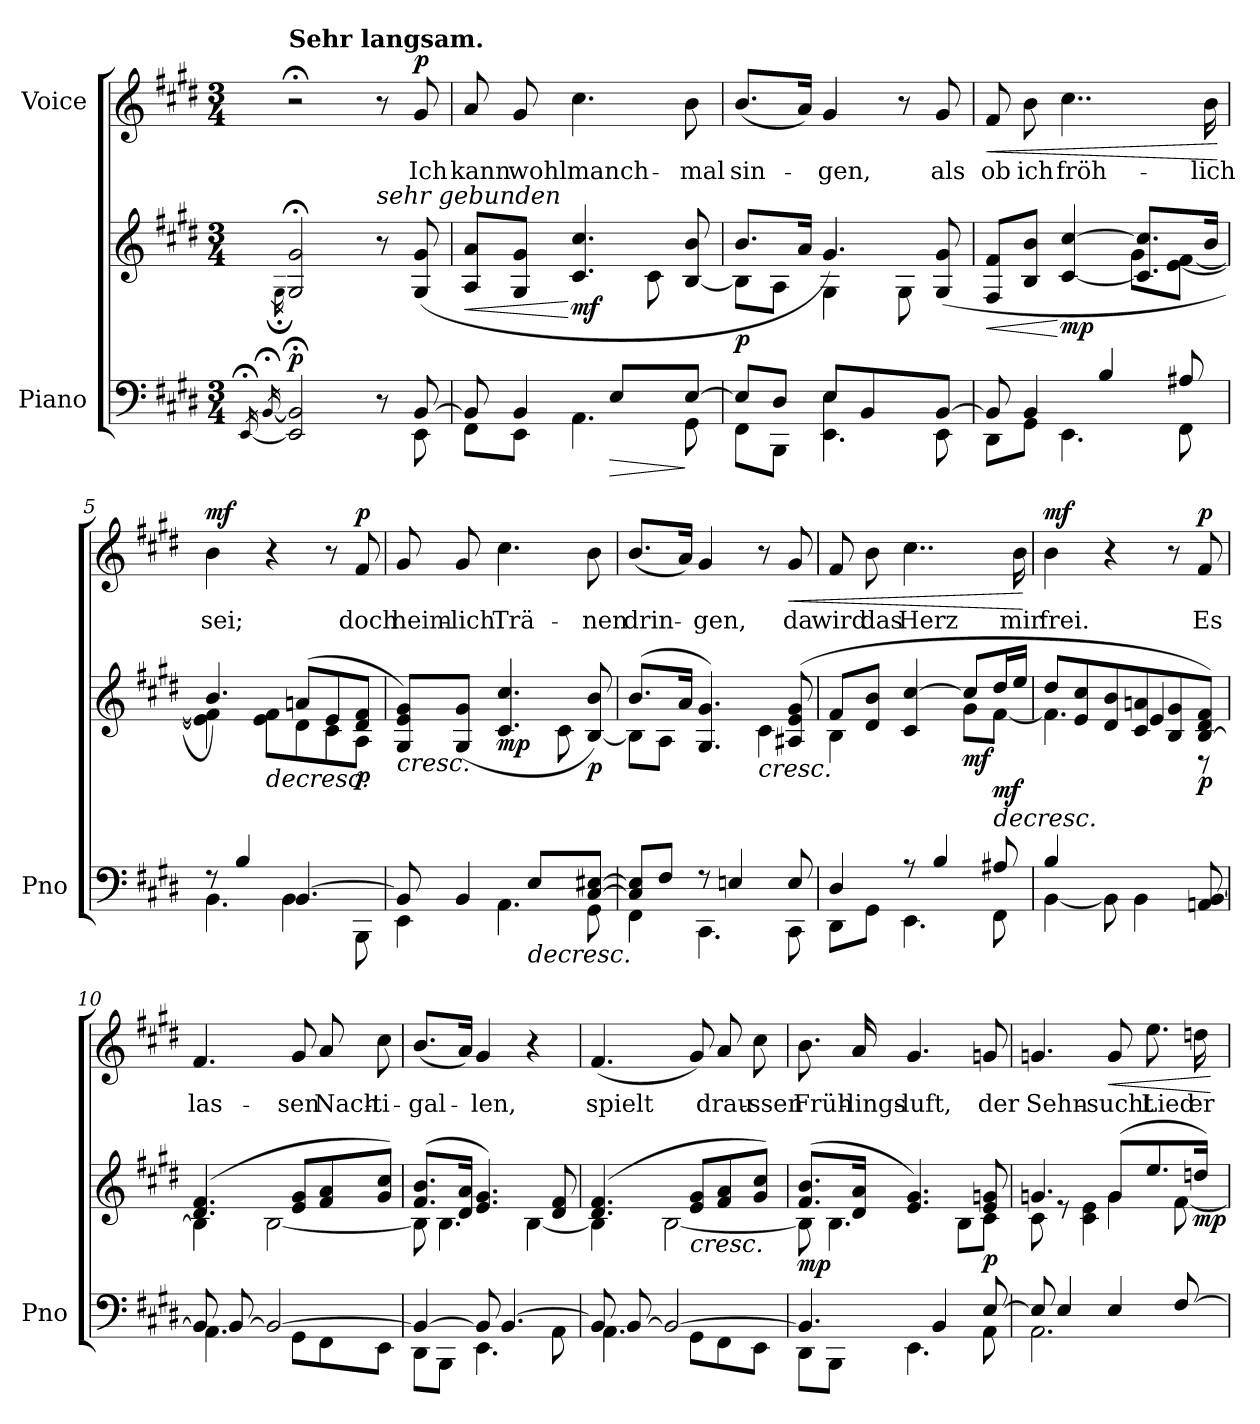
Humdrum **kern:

**kern	**kern	**dynam	**kern	**text	**dynam
*part2	*part2	*part2	*part1	*part1	*part1
*staff3	*staff2	*staff2/3	*staff1	*staff1	*staff1
*I"Piano	*	*	*I"Voice	*	*
*I'Pno	*	*	*	*	*
*clefF4	*clefG2	*	*clefG2	*	*
*k[f#c#g#d#]	*k[f#c#g#d#]	*	*k[f#c#g#d#]	*	*
*M3/4	*M3/4	*	*M3/4	*	*
=1	=1	=1	=1	=1	=1
[16qEE;/LL	.	.	.	.	.
*	*^	*	*	*	*
[16qBB;/	[16qG#;</yy	16qG#;\JJ	.	.	.	.
*^	*	*	*	*	*	*
!	!	!	!	!	!LO:TX:a:B:t=Sehr langsam.	!	!
!	!	!	!	!LO:DY:a=2	!	!	!
2EE/]; 2BB/];	2ryy	2G#/];< 2g#/;<	2.ryy	p	2r;<	.	.
!	!	!LO:TX:a:i:t=sehr gebunden	!	!	!	!	!
8r	8ryy	8r	.	.	8r	.	.
!	!	!	!	!	!	!LO:LY:b	!LO:DY:b
[8BB/	8EE\	(>8G#/ 8g#/	.	.	8g#/	Ich	p
*	*	*v	*v	*	*	*	*
=2	=2	=2	=2	=2	=2	=2
!	!	!	!LO:HP:b	!	!LO:LY:b	!
*	*	*^	*	*	*	*
*	*	*	*^	*	*	*	*
8BB/]	8FF#\L	8A/ 8a/L	2ryy	2ryy	<	8a/	kann	.
!	!	!	!	!	!	!	!LO:LY:b	!
4BB/	8EE\J	8G#/ 8g#/J	.	.	.	8g#/	wohl	.
!	!	!	!	!	!LO:DY:n=1:b	!	!LO:LY:b	!
.	4.AA\	4.c#/ 4.cc#/	.	.	[ mf	4.cc#\	manch-	.
!	!	!	!	!	!LO:HP:b=2	!	!	!
8E/L	.	.	.	.	>	.	.	.
8ryy	.	.	4ryy	8c#\	.	.	.	.
!	!	!	!	!	!	!	!LO:LY:b	!
[8E/J	8GG#\	[8B/ 8b/	.	8ryy	]	8b\	-mal	.
=3	=3	=3	=3	=3	=3	=3	=3	=3
*	*^	*	*	*	*	*	*	*
!	!	!	!	!	!	!LO:DY:b	!	!LO:LY:b	!
8E/L]	8FF#\L	4ryy	8.b/L	8B\L]	2ryy	p	(<8.b/L	sin-	.
8D#/J	8BBB\J	.	.	8A\J	.	.	.	.	.
.	.	.	16a/Jk	.	.	.	16a/Jk)	.	.
!	!	!	!	!	!	!	!	!LO:LY:b	!
8E/L	4.EE\	4E\	4.g#/)	4G#\	.	.	4g#/	-gen,	.
8BB/	.	.	.	.	.	.	.	.	.
8ryy	.	4ryy	.	4ryy	8G#\	.	8r	.	.
!	!	!	!	!	!	!	!	!LO:LY:b	!
[8BB/J	8EE\	.	(>8G#/ 8g#/	.	8ryy	.	8g#/	als	.
*	*v	*v	*	*	*	*	*	*	*
=4	=4	=4	=4	=4	=4	=4	=4	=4
!	!	!	!	!	!LO:HP:b	!	!LO:LY:b	!LO:HP:b
*	*	*	*v	*v	*	*	*	*
8BB/]	8DD#\L	8F#/ 8f#/L	2ryy	<	8f#/	ob	<
!	!	!	!	!	!	!LO:LY:b	!
4BB/	8GG#\J	8B/ 8b/J	.	.	8b\	ich	.
!	!	!	!	!LO:DY:n=1:b	!	!LO:LY:b	!
.	4.EE\	[4c#/ [4cc#/	.	[ mp	4..cc#\	fröh-	.
4B/	.	.	.	.	.	.	.
.	.	8.c#/] 8.cc#/]L	8g#\L	.	.	.	.
8A#X/	8FF#\	.	[8e\ [8f#\J	.	.	.	.
!	!	!	!	!	!	!LO:LY:b	!
.	.	16b/Jk	.	.	16b\	-lich	.
*v	*v	*	*	*	*	*	*
*	*v	*v	*	*	*	*
.	.	.	.	.	[
=5	=5	=5	=5	=5	=5
*^	*^	*	*	*	*
!	!	!	!	!	!	!LO:LY:b	!LO:DY:b
8rF	4.BB\	4.b/)	4e\] 4f#\]	.	4b\	sei;	mf
4B/	.	.	.	.	.	.	.
!	!	!	!	!LO:HP:b	!	!	!
.	.	.	8e\ 8f#\L	>	4r	.	.
!LO:N:head=solid	!	!	!	!	!	!	!
[4.BB/	4BB\	(>8an/L	8d#\	.	.	.	.
.	.	8e/	8c#\	.	8r	.	.
!	!	!	!	!LO:DY:b	!	!LO:LY:b	!LO:DY:b
.	8BBB\	8d#/ 8f#/J	8A\J	p	8f#/	doch	p
!!LO:LB:g=z
=6	=6	=6	=6	=6	=6	=6	=6
!	!	!	!	!LO:HP:b	!	!LO:LY:b	!
8BB/]	4EE\	8G#/ 8e/ 8g#/L)	2ryy	<	8g#/	heim-	.
!	!	!	!	!	!	!LO:LY:b	!
4BB/	.	(>8G#/ 8g#/J	.	.	8g#/	-lich	.
!	!	!	!	!LO:DY:n=1:b	!	!LO:LY:b	!
.	4.AA\	4.c#/ 4.cc#/	.	] mp	4.cc#\	Trä-	.
!	!	!	!	!LO:HP:b=2	!	!	!
8E/L	.	.	.	>	.	.	.
8ryy	.	.	8c#\	.	.	.	.
!	!	!	!	!LO:DY:n=2:b	!	!LO:LY:b	!
[8C#/ [8E#X/J	8GG#\	[8B/ 8b/)	8ryy	[ p	8b\	-nen	.
=7	=7	=7	=7	=7	=7	=7	=7
!	!	!	!	!	!	!LO:LY:b	!
8C#/] 8E#/]L	4FF#\	(>8.b/L	8B\L]	.	(<8.b/L	drin-	.
8F#/J	.	.	8A\J	.	.	.	.
.	.	16a/Jk	.	.	16a/Jk)	.	.
!	!	!	!	!	!	!LO:LY:b	!
8r	4.CC#\	4.G#/ 4.g#/)	4ryy	.	4g#/	-gen,	.
4En/	.	.	.	.	.	.	.
!	!	!	!	!LO:HP:b	!	!	!
.	.	.	4c#\	<	8r	.	.
!	!	!	!	!	!	!LO:LY:b	!LO:HP:b
8E/	8CC#\	(>8A#X/ 8e/ 8g#/	.	.	8g#/	da	<
=8	=8	=8	=8	=8	=8	=8	=8
!	!	!	!	!	!	!LO:LY:b	!
4D#/	8DD#\L	8f#/L	4B\	.	8f#/	wird	.
!	!	!	!	!	!	!LO:LY:b	!
.	8GG#\J	8d#/ 8b/J	.	.	8b\	das	.
!	!	!	!	!	!	!LO:LY:b	!
8r	4.EE\	4c#/ [4cc#/	4ryy	.	4..cc#\	Herz	.
4B/	.	.	.	.	.	.	.
!	!	!	!	!LO:DY:n=1:b	!	!	!
.	.	8cc#/L]	8g#\L	] mf	.	.	.
!	!	!	!	!LO:HP:b	!	!	!
!	!	!	!	!LO:DY:n=2:b	!	!	!
8A#X/	8FF#\	16dd#/L	[8f#\J	> mf	.	.	.
!	!	!	!	!	!	!LO:LY:b	!
.	.	16ee/JJ	.	.	16b\	mir	.
*v	*v	*	*	*	*	*	*
*	*v	*v	*	*	*	*
.	.	.	.	.	[
=9	=9	=9	=9	=9	=9
*^	*^	*	*	*	*
!	!	!	!	!	!	!LO:LY:b	!LO:DY:b
4B/	[4BB\	8dd#/L	4.f#\]	.	4b\	frei.	mf
.	.	8e/ 8cc#/	.	.	.	.	.
8BB\]	2ryy	8d#/ 8b/	.	.	4r	.	.
4BB\	.	8c#/ 8an/	4e/	.	.	.	.
.	.	8B/ 8g#/	.	.	8r	.	.
!	!	!	!	!LO:DY:n=1:b	!	!LO:LY:b	!LO:DY:b
8AAn/ [8BB/	.	[8B/ 8d#/ 8f#/J)	8r	[ p	8f#/	Es	p
=10	=10	=10	=10	=10	=10	=10	=10
!	!	!	!	!	!	!LO:LY:b	!
8BB/]	4.AA\	(>4.d#/ 4.f#/	4B\]	.	4.f#/	las-	.
[8BB/	.	.	.	.	.	.	.
2BB/_	.	.	([2B\	.	.	.	.
!	!	!	!	!	!	!LO:LY:b	!
.	8GG#\L	8e/ 8g#/L	.	.	8g#/	-sen	.
!	!	!	!	!	!	!LO:LY:b	!
.	8FF#\	8f#/ 8a/	.	.	8a/	Nach-	.
!	!	!	!	!	!	!LO:LY:b	!
.	8EE\J	8g#/ 8cc#/J)	.	.	8cc#\	-ti-	.
=11	=11	=11	=11	=11	=11	=11	=11
!	!	!	!	!	!	!LO:LY:b	!
4BB/_	8DD#\L	(>8.f#/ 8.b/L	8B\]	.	(<8.b/L	-gal-	.
.	8BBB\J	.	4.B\	.	.	.	.
.	.	16d#/ 16a/Jk	.	.	16a/Jk)	.	.
!	!	!	!	!	!	!LO:LY:b	!
8BB/]	4.EE\	4.e/ 4.g#/)	.	.	4g#/	-len,	.
[4.BB/	.	.	.	.	.	.	.
.	.	.	[4B\	.	4r	.	.
.	8AA\	8d#/ 8f#/	.	.	.	.	.
!!LO:LB:g=z
=12	=12	=12	=12	=12	=12	=12	=12
!	!	!	!	!	!	!LO:LY:b	!
8BB/]	4.AA\	(>4.d#/ 4.f#/	4B\]	.	(<4.f#/	spielt	.
[8BB/	.	.	.	.	.	.	.
2BB/_	.	.	[2B\	.	.	.	.
!	!	!	!	!LO:HP:b	!	!	!
.	8GG#\L	8e/ 8g#/L	.	<	8g#/)	.	.
!	!	!	!	!	!	!LO:LY:b	!
.	8FF#\	8f#/ 8a/	.	.	8a/	drau-	.
!	!	!	!	!	!	!LO:LY:b	!
.	8EE\J	8g#/ 8cc#/J)	.	.	8cc#\	-ssen	.
*v	*v	*	*	*	*	*	*
*	*v	*v	*	*	*	*
.	.	]	.	.	.
=13	=13	=13	=13	=13	=13
*^	*^	*	*	*	*
!	!	!	!	!LO:DY:b	!	!LO:LY:b	!
4.BB/]	8DD#\L	(>8.f#/ 8.b/L	8B\]	mp	8.b\	Früh-	.
.	8BBB\J	.	4.B\	.	.	.	.
!	!	!	!	!	!	!LO:LY:b	!
.	.	16d#/ 16a/Jk	.	.	16a/	-lings-	.
!	!	!	!	!	!	!LO:LY:b	!
.	4.EE\	4.e/ 4.g#/)	.	.	4.g#/	-luft,	.
4BB/	.	.	.	.	.	.	.
.	.	.	8B\L	.	.	.	.
!	!	!	!	!LO:DY:b	!	!LO:LY:b	!
[8E/	8AA\	8e/ 8gn/	8c#\J	p	8gn/	der	.
=14	=14	=14	=14	=14	=14	=14	=14
*	*	*	*^	*	*	*	*
!	!	!	!	!	!	!	!LO:LY:b	!
8E/]	2.AA\	4.gn/	8c#\	4.ryy	.	4.gn/	Sehn-	.
4E/	.	.	8re	.	.	.	.	.
.	.	.	4c#\ 4e\	.	.	.	.	.
!	!	!	!	!	!	!	!LO:LY:b	!LO:HP:b
4E/	.	(>8g/L	.	4g\	.	8g/	-sucht	<
!	!	!	!	!	!	!	!LO:LY:b	!
.	.	8.ee/	8ryy	.	.	8.ee\	Lied	.
[8F#/	.	.	[8f#\	8ryy	.	.	.	.
!	!	!	!	!	!LO:DY:n=1:b	!	!LO:LY:b	!
.	.	16ddn/Jk)	.	.	[ mp	16ddn\	er-	.
*v	*v	*	*	*	*	*	*	*
*	*v	*v	*v	*	*	*	*
.	.	.	.	.	[
=	=	=	=	=	=
*-	*-	*-	*-	*-	*-
